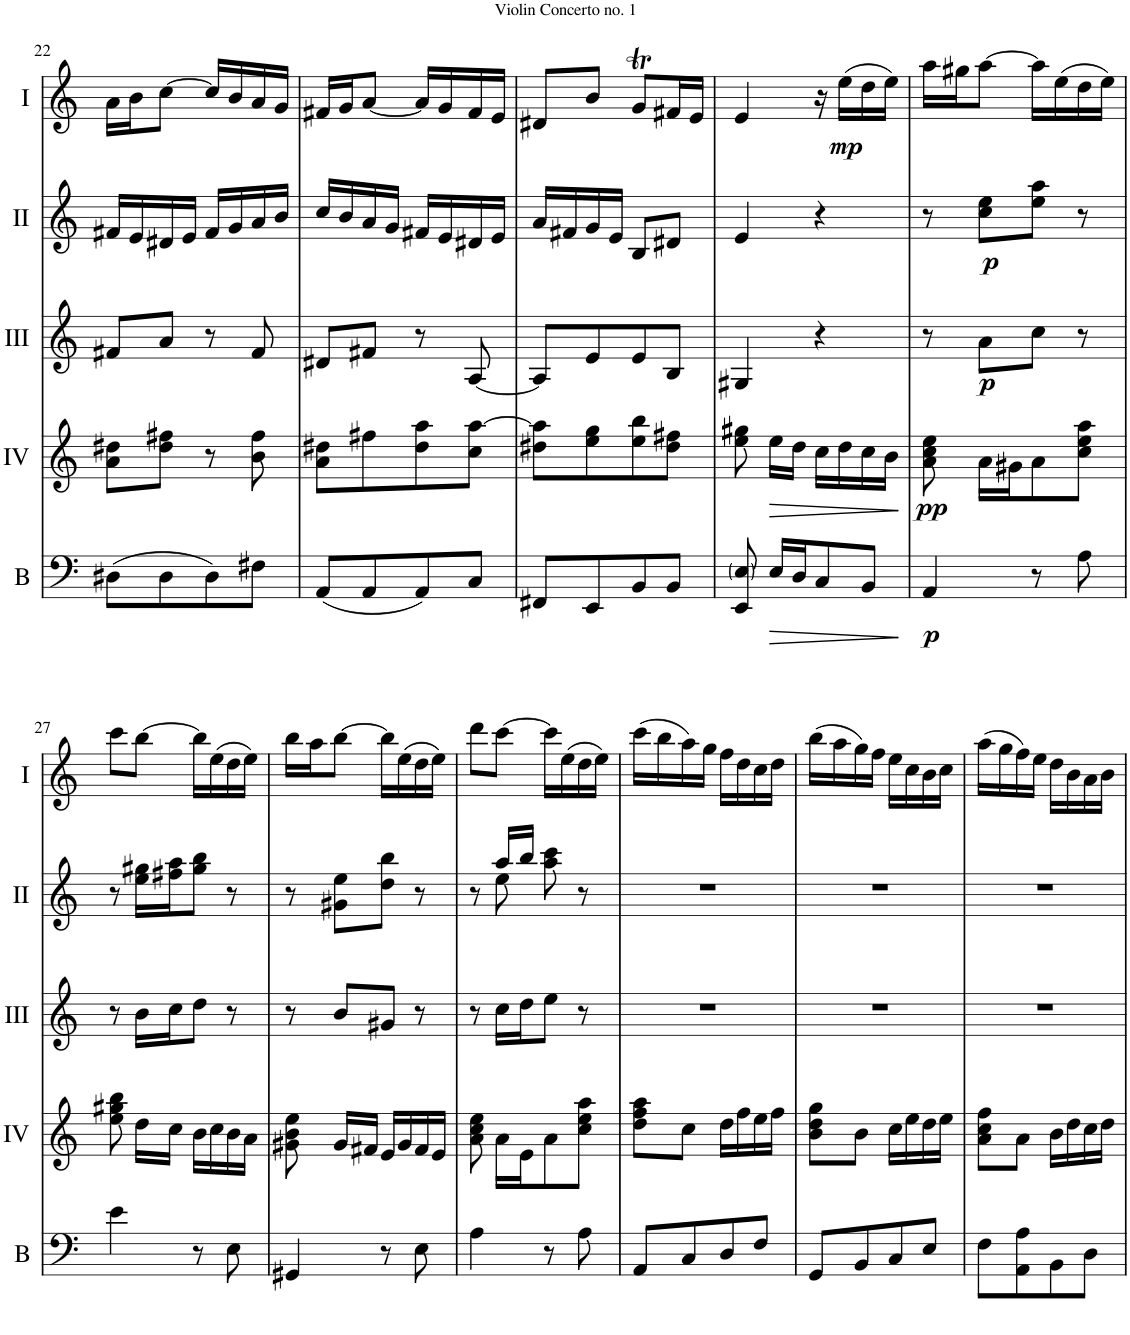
**kern	**dynam	**kern	**dynam	**kern	**dynam	**kern	**dynam	**kern	**dynam
*part5	*part5	*part4	*part4	*part3	*part3	*part2	*part2	*part1	*part1
*staff5	*staff5	*staff4	*staff4	*staff3	*staff3	*staff2	*staff2	*staff1	*staff1
*I"Bass	*	*I"Acc. 4	*	*I"Acc. 3	*	*I"Acc. 2	*	*I"Acc. 1	*
*I'B	*	*	*	*	*	*	*	*	*
!!LO:PB:g=z
*clefF4	*	*clefG2	*	*clefG2	*	*clefG2	*	*clefG2	*
*Trd7c12	*	*Trd7c12	*	*	*	*	*	*	*
*k[]	*	*k[]	*	*k[]	*	*k[]	*	*k[]	*
*M2/4	*	*M2/4	*	*M2/4	*	*M2/4	*	*M2/4	*
=22	=22	=22	=22	=22	=22	=22	=22	=22	=22
(8D#X\L	.	8a\ 8dd#X\L	.	8f#X/L	.	16f#X/LL	.	16a\LL	.
.	.	.	.	.	.	16e/	.	16b\J	.
8D#\	.	8dd#\ 8ff#X\J	.	8a/J	.	16d#X/	.	[8cc\J	.
.	.	.	.	.	.	16e/JJ	.	.	.
8D#\)	.	8r	.	8r	.	16f#/LL	.	16cc/LL]	.
.	.	.	.	.	.	16g/	.	16b/	.
8F#X\J	.	8b\ 8ff#\	.	8f#/	.	16a/	.	16a/	.
.	.	.	.	.	.	16b/JJ	.	16g/JJ	.
=23	=23	=23	=23	=23	=23	=23	=23	=23	=23
(8AA/L	.	8a\ 8dd#X\L	.	8d#X/L	.	16cc/LL	.	16f#X/LL	.
.	.	.	.	.	.	16b/	.	16g/J	.
8AA/	.	8ff#X\	.	8f#X/J	.	16a/	.	[8a/J	.
.	.	.	.	.	.	16g/JJ	.	.	.
8AA/)	.	8dd#\ 8aa\	.	8r	.	16f#X/LL	.	16a/LL]	.
.	.	.	.	.	.	16e/	.	16g/	.
8C/J	.	8cc\ [8aa\J	.	[8A/	.	16d#X/	.	16f#/	.
.	.	.	.	.	.	16e/JJ	.	16e/JJ	.
=24	=24	=24	=24	=24	=24	=24	=24	=24	=24
8FF#X/L	.	8dd#X\ 8aa\]L	.	8A/L]	.	16a/LL	.	8d#X/L	.
.	.	.	.	.	.	16f#X/	.	.	.
8EE/	.	8ee\ 8gg\	.	8e/	.	16g/	.	8b/J	.
.	.	.	.	.	.	16e/JJ	.	.	.
8BB/	.	8ee\ 8bb\	.	8e/	.	8B/L	.	8gT/L	.
8BB/J	.	8dd#\ 8ff#X\J	.	8B/J	.	8d#X/J	.	16f#X/L	.
.	.	.	.	.	.	.	.	16e/JJ	.
=25	=25	=25	=25	=25	=25	=25	=25	=25	=25
8EE/ 8E/	.	8ee\ 8gg#X\	.	4G#X/	.	4e/	.	4e/	.
!	!LO:HP:b	!	!LO:HP:b	!	!	!	!	!	!
16E/LL	>	16ee\LL	>	.	.	.	.	.	.
16D/J	.	16dd\JJ	.	.	.	.	.	.	.
8C/	.	16cc\LL	.	4r	.	4r	.	16r	.
!	!	!	!	!	!	!	!	!	!LO:DY:b
.	.	16dd\	.	.	.	.	.	(16ee\LL	mp
8BB/J	.	16cc\	.	.	.	.	.	16dd\	.
.	.	16b\JJ	.	.	.	.	.	16ee\JJ)	.
.	]	.	]	.	.	.	.	.	.
=26	=26	=26	=26	=26	=26	=26	=26	=26	=26
!	!LO:DY:b	!	!LO:DY:b	!	!	!	!	!	!
4AA/	p	8a\ 8cc\ 8ee\	pp	8r	.	8r	.	16aa\LL	.
.	.	.	.	.	.	.	.	16gg#X\J	.
!	!	!	!	!	!LO:DY:b	!	!LO:DY:b	!	!
.	.	16a\LL	.	8a\L	p	8cc\ 8ee\L	p	[8aa\J	.
.	.	16g#X\J	.	.	.	.	.	.	.
8r	.	8a\	.	8cc\J	.	8ee\ 8aa\J	.	16aa\LL]	.
.	.	.	.	.	.	.	.	(16ee\	.
8A\	.	8cc\ 8ee\ 8aa\J	.	8r	.	8r	.	16dd\	.
.	.	.	.	.	.	.	.	16ee\JJ)	.
!!LO:LB:g=z
=27	=27	=27	=27	=27	=27	=27	=27	=27	=27
4e\	.	8ee\ 8gg#X\ 8bb\	.	8r	.	8r	.	8ccc\L	.
.	.	16dd\LL	.	16b\LL	.	16ee\ 16gg#X\LL	.	[8bb\J	.
.	.	16cc\JJ	.	16cc\J	.	16ff#X\ 16aa\J	.	.	.
8r	.	16b\LL	.	8dd\J	.	8gg#\ 8bb\J	.	16bb\LL]	.
.	.	16cc\	.	.	.	.	.	(16ee\	.
8E\	.	16b\	.	8r	.	8r	.	16dd\	.
.	.	16a\JJ	.	.	.	.	.	16ee\JJ)	.
=28	=28	=28	=28	=28	=28	=28	=28	=28	=28
4GG#X/	.	8g#X\ 8b\ 8ee\	.	8r	.	8r	.	16bb\LL	.
.	.	.	.	.	.	.	.	16aa\J	.
.	.	16g#/LL	.	8b/L	.	8g#X\ 8ee\L	.	[8bb\J	.
.	.	16f#X/JJ	.	.	.	.	.	.	.
8r	.	16e/LL	.	8g#X/J	.	8dd\ 8bb\J	.	16bb\LL]	.
.	.	16g#/	.	.	.	.	.	(16ee\	.
8E\	.	16f#/	.	8r	.	8r	.	16dd\	.
.	.	16e/JJ	.	.	.	.	.	16ee\JJ)	.
=29	=29	=29	=29	=29	=29	=29	=29	=29	=29
*	*	*	*	*	*	*^	*	*	*
4A\	.	8a\ 8cc\ 8ee\	.	8r	.	8r	8ryy	.	8ddd\L	.
.	.	16a\LL	.	16cc\LL	.	16aa/LL	8ee\	.	[8ccc\J	.
.	.	16e\J	.	16dd\J	.	16bb/JJ	.	.	.	.
8r	.	8a\	.	8ee\J	.	8aa\ 8ccc\	8ryy	.	16ccc\LL]	.
.	.	.	.	.	.	.	.	.	(16ee\	.
8A\	.	8cc\ 8ee\ 8aa\J	.	8r	.	8r	8ryy	.	16dd\	.
.	.	.	.	.	.	.	.	.	16ee\JJ)	.
*	*	*	*	*	*	*v	*v	*	*	*
=30	=30	=30	=30	=30	=30	=30	=30	=30	=30
8AA/L	.	8dd\ 8ff\ 8aa\L	.	2r	.	2r	.	(16ccc\LL	.
.	.	.	.	.	.	.	.	16bb\	.
8C/	.	8cc\J	.	.	.	.	.	16aa\)	.
.	.	.	.	.	.	.	.	16gg\JJ	.
8D/	.	16dd\LL	.	.	.	.	.	16ff\LL	.
.	.	16ff\	.	.	.	.	.	16dd\	.
8F/J	.	16ee\	.	.	.	.	.	16cc\	.
.	.	16ff\JJ	.	.	.	.	.	16dd\JJ	.
=31	=31	=31	=31	=31	=31	=31	=31	=31	=31
8GG/L	.	8b\ 8dd\ 8gg\L	.	2r	.	2r	.	(16bb\LL	.
.	.	.	.	.	.	.	.	16aa\	.
8BB/	.	8b\J	.	.	.	.	.	16gg\)	.
.	.	.	.	.	.	.	.	16ff\JJ	.
8C/	.	16cc\LL	.	.	.	.	.	16ee\LL	.
.	.	16ee\	.	.	.	.	.	16cc\	.
8E/J	.	16dd\	.	.	.	.	.	16b\	.
.	.	16ee\JJ	.	.	.	.	.	16cc\JJ	.
=32	=32	=32	=32	=32	=32	=32	=32	=32	=32
8F\L	.	8a\ 8cc\ 8ff\L	.	2r	.	2r	.	(16aa\LL	.
.	.	.	.	.	.	.	.	16gg\	.
8AA\ 8A\	.	8a\J	.	.	.	.	.	16ff\)	.
.	.	.	.	.	.	.	.	16ee\JJ	.
8BB\	.	16b\LL	.	.	.	.	.	16dd\LL	.
.	.	16dd\	.	.	.	.	.	16b\	.
8D\J	.	16cc\	.	.	.	.	.	16a\	.
.	.	16dd\JJ	.	.	.	.	.	16b\JJ	.
=	=	=	=	=	=	=	=	=	=
*-	*-	*-	*-	*-	*-	*-	*-	*-	*-
